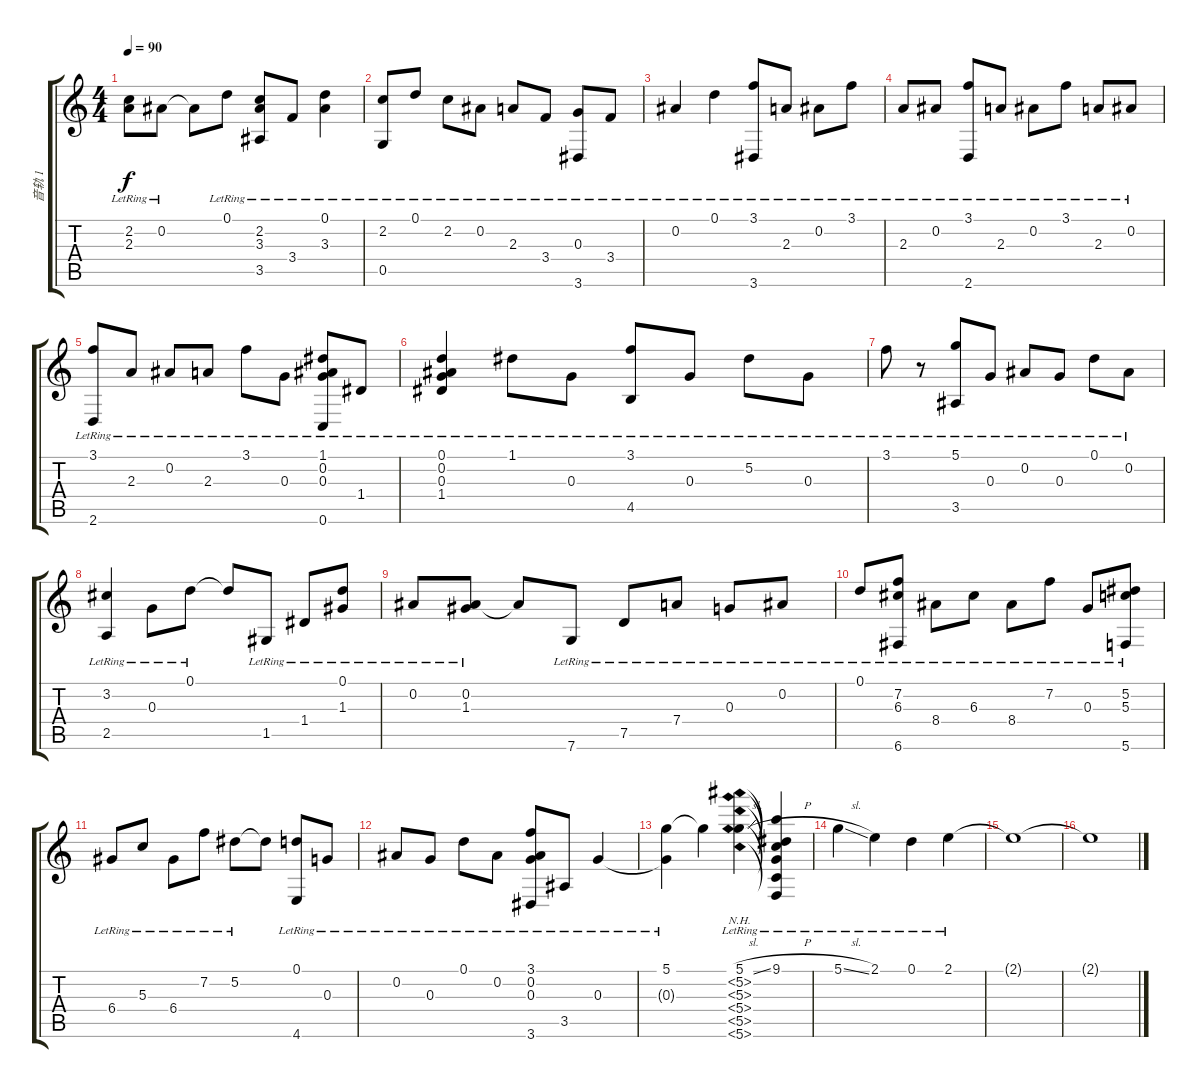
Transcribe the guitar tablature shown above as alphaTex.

\track ("音轨 1" "音轨 1") {instrument acousticguitarsteel}
\staff {score tabs}
\tuning (D4 Bb3 G3 D3 G2 C2) {hide}
\ts (4 4)
\tempo 90
\clef g2
\ks c
(2.2{lr} 2.3{lr}).8{dy f} 0.2{lr}.8 0.2{t}.8 0.1{lr}.8 (2.2{lr} 3.3{lr} 3.5{lr}).8 3.4{lr}.8 (0.1{lr} 3.3{lr}).4 |
(2.2{lr} 0.5{lr}).8 0.1{lr}.8 2.2{lr}.8 0.2{lr}.8 2.3{lr}.8 3.4{lr}.8 (0.3{lr} 3.6{lr}).8 3.4{lr}.8 |
0.2{lr}.4 0.1{lr}.4 (3.1{lr} 3.6{lr}).8 2.3{lr}.8 0.2{lr}.8 3.1{lr}.8 |
2.3{lr}.8 0.2{lr}.8 (3.1{lr} 2.6{lr}).8 2.3{lr}.8 0.2{lr}.8 3.1{lr}.8 2.3{lr}.8 0.2{lr}.8 |
(3.1{lr} 2.6{lr}).8 2.3{lr}.8 0.2{lr}.8 2.3{lr}.8 3.1{lr}.8 0.3{lr}.8 (1.1{lr} 0.2{lr} 0.3{lr} 0.6{lr}).8 1.4{lr}.8 |
(0.1{lr} 0.2{lr} 0.3{lr} 1.4{lr}).4 1.1{lr}.8 0.3{lr}.8 (3.1{lr} 4.5{lr}).8 0.3{lr}.8 5.2{lr}.8 0.3{lr}.8 |
3.1{lr}.8 r.8 (5.1{lr} 3.5{lr}).8 0.3{lr}.8 0.2{lr}.8 0.3{lr}.8 0.1{lr}.8 0.2{lr}.8 |
(3.2{lr} 2.5{lr}).4 0.3{lr}.8 0.1{lr}.8 0.1{t}.8 1.5{lr}.8 1.4{lr}.8 (0.1{lr} 1.3{lr}).8 |
0.2{lr}.8 (0.2{lr} 1.3{lr}).8 0.2{t}.8 7.6{lr}.8 7.5{lr}.8 7.4{lr}.8 0.3{lr}.8 0.2{lr}.8 |
0.1{lr}.8 (7.2{lr} 6.3{lr} 6.6{lr}).8 8.4{lr}.8 6.3{lr}.8 8.4{lr}.8 7.2{lr}.8 0.3{lr}.8 (5.2{lr} 5.3{lr} 5.6{lr}).8 |
6.4{lr}.8 5.3{lr}.8 6.4{lr}.8 7.2{lr}.8 5.2{lr}.8 5.2{t}.8 (0.1{lr} 4.6{lr}).8 0.3{lr}.8 |
0.2{lr}.8 0.3{lr}.8 0.1{lr}.8 0.2{lr}.8 (3.1{lr} 0.2{lr} 0.3{lr} 3.6{lr}).8 3.5{lr}.8 0.3{lr}.4 |
(5.1{lr} 0.3{t}).4 5.1{t}.4 (5.1{sl lr} 5.2{nh lr} 5.3{nh lr} 5.4{nh lr} 5.5{nh lr} 5.6{nh lr}).4 (9.1{h lr} 5.2{t} 5.3{t} 5.4{t} 5.5{t} 5.6{t}).4 |
5.1{sl lr}.4 2.1{lr}.4 0.1{lr}.4 2.1{lr}.4 |
2.1{t}.1 |
2.1{t}.1
